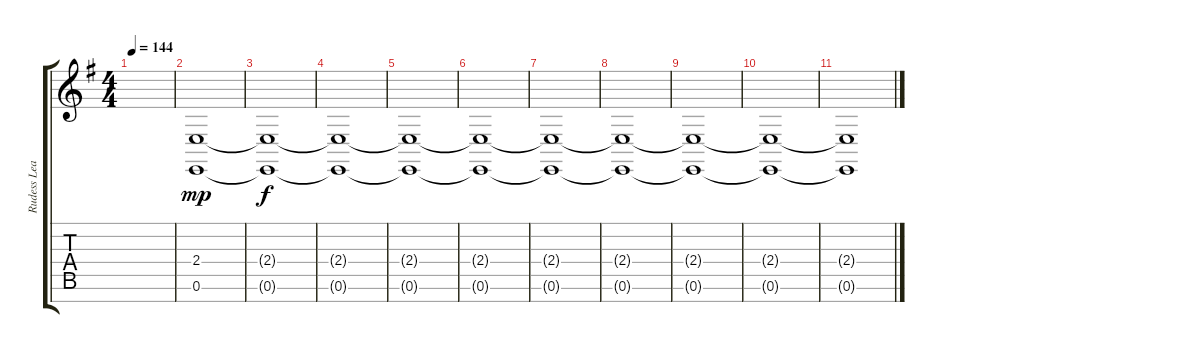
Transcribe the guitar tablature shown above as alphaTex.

\track ("Rudess Lead" "Rudess Lea") {instrument lead1square}
\staff {score tabs}
\tuning (E4 B3 G3 D3 A2 E2 B1) {hide}
\ts (4 4)
\tempo 144
\clef g2
\ks eminor
|
(2.4 0.6).1{dy mp instrument pad8sweep} |
(2.4{t} 0.6{t}).1{dy f} |
(2.4{t} 0.6{t}).1 |
(2.4{t} 0.6{t}).1 |
(2.4{t} 0.6{t}).1 |
(2.4{t} 0.6{t}).1 |
(2.4{t} 0.6{t}).1 |
(2.4{t} 0.6{t}).1 |
(2.4{t} 0.6{t}).1 |
(2.4{t} 0.6{t}).1
